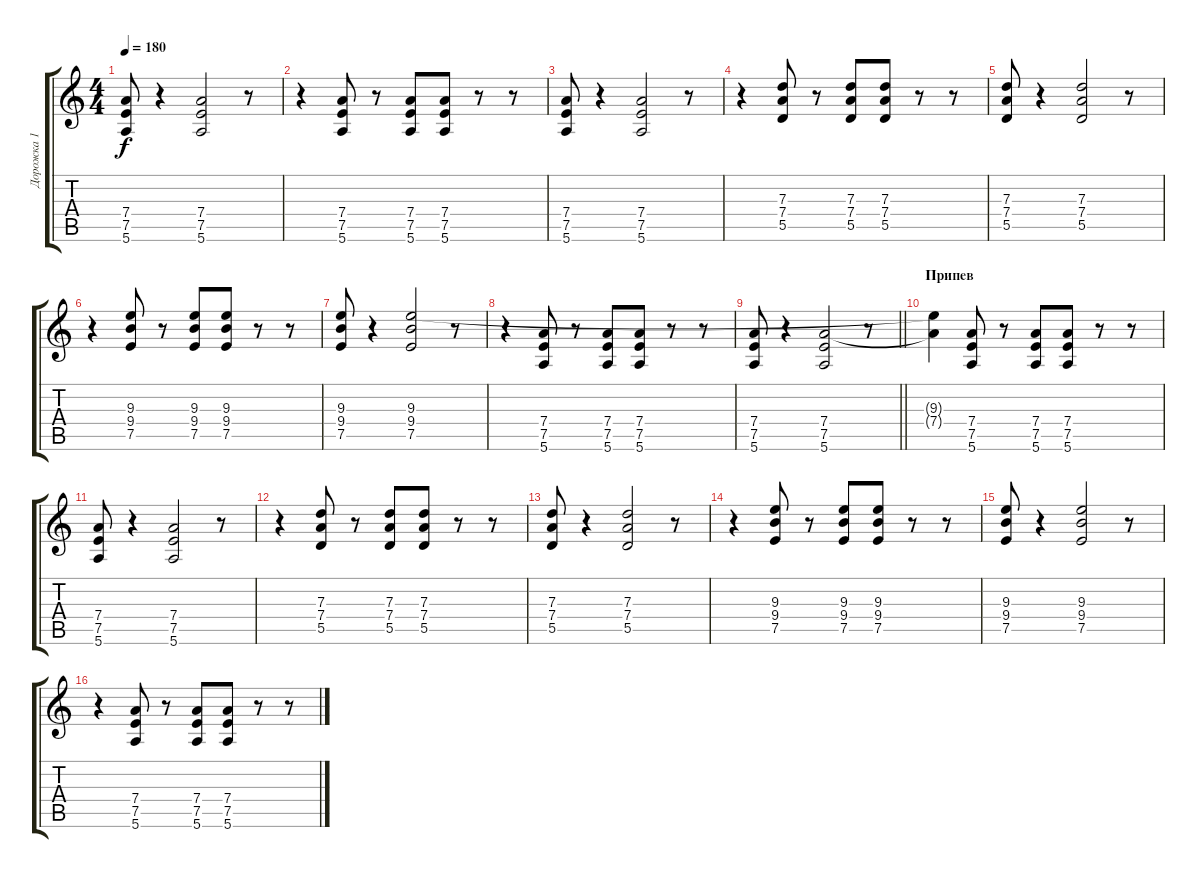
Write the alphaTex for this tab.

\track ("Дорожка 1" "Дорожка 1") {instrument overdrivenguitar}
\staff {score tabs}
\tuning (E4 B3 G3 D3 A2 E2) {hide}
\ts (4 4)
\tempo 180
\clef g2
\ks c
(7.4 7.5 5.6).8{dy f} r.4 (7.4 7.5 5.6).2 r.8 |
r.4 (7.4 7.5 5.6).8 r.8 (7.4 7.5 5.6).8 (7.4 7.5 5.6).8 r.8 r.8 |
(7.4 7.5 5.6).8 r.4 (7.4 7.5 5.6).2 r.8 |
r.4 (7.3 7.4 5.5).8 r.8 (7.3 7.4 5.5).8 (7.3 7.4 5.5).8 r.8 r.8 |
(7.3 7.4 5.5).8 r.4 (7.3 7.4 5.5).2 r.8 |
r.4 (9.3 9.4 7.5).8 r.8 (9.3 9.4 7.5).8 (9.3 9.4 7.5).8 r.8 r.8 |
(9.3 9.4 7.5).8 r.4 (9.3 9.4 7.5).2 r.8 |
r.4 (7.4 7.5 5.6).8 r.8 (7.4 7.5 5.6).8 (7.4 7.5 5.6).8 r.8 r.8 |
\barLineRight lightlight
(7.4 7.5 5.6).8 r.4 (7.4 7.5 5.6).2 r.8 |
\section ("" "Припев")
(9.3{t} 7.4{t}).4 (7.4 7.5 5.6).8 r.8 (7.4 7.5 5.6).8 (7.4 7.5 5.6).8 r.8 r.8 |
(7.4 7.5 5.6).8 r.4 (7.4 7.5 5.6).2 r.8 |
r.4 (7.3 7.4 5.5).8 r.8 (7.3 7.4 5.5).8 (7.3 7.4 5.5).8 r.8 r.8 |
(7.3 7.4 5.5).8 r.4 (7.3 7.4 5.5).2 r.8 |
r.4 (9.3 9.4 7.5).8 r.8 (9.3 9.4 7.5).8 (9.3 9.4 7.5).8 r.8 r.8 |
(9.3 9.4 7.5).8 r.4 (9.3 9.4 7.5).2 r.8 |
r.4 (7.4 7.5 5.6).8 r.8 (7.4 7.5 5.6).8 (7.4 7.5 5.6).8 r.8 r.8
